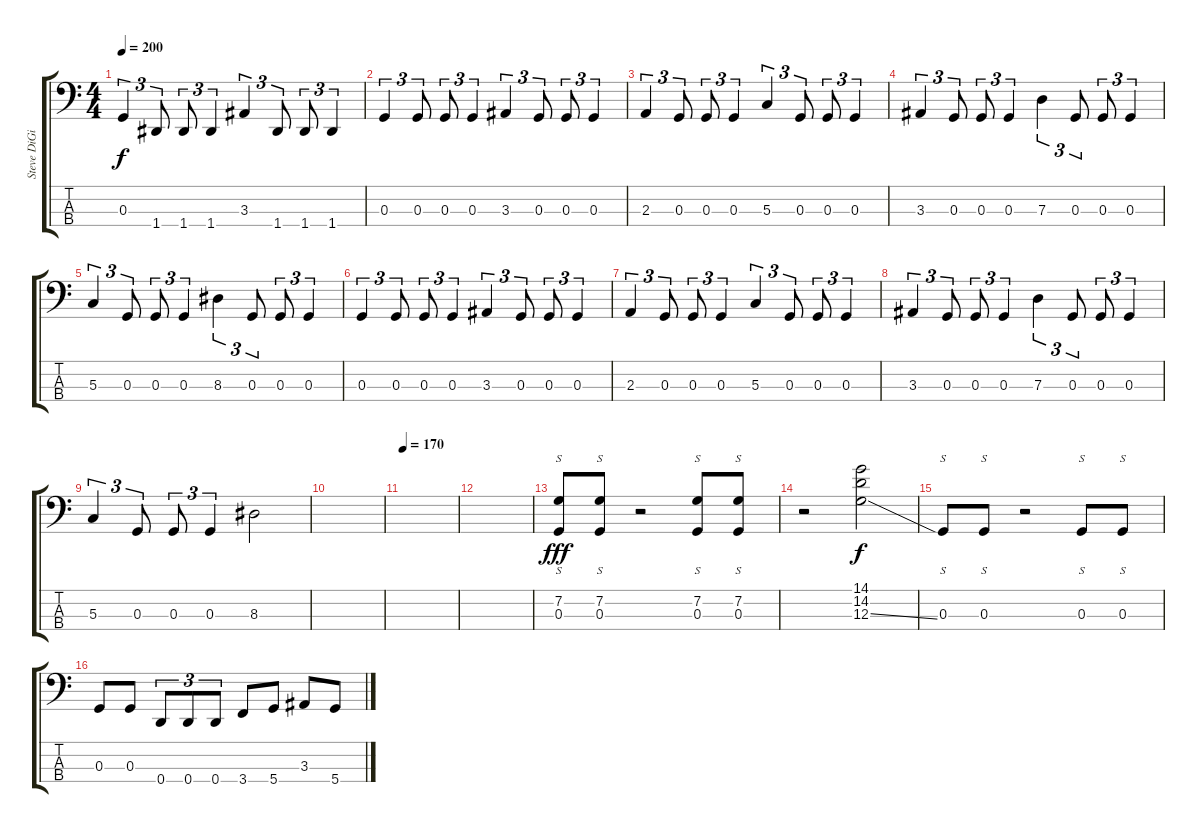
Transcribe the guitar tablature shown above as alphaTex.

\track ("Steve DiGiorgio" "Steve DiGi") {instrument fretlessbass}
\staff {score tabs}
\tuning (F2 C2 G1 D1) {hide}
\ts (4 4)
\tempo 200
\clef f4
\ks c
0.3.4{tu (3 2) dy f} 1.4.8{tu (3 2)} 1.4.8{tu (3 2)} 1.4.4{tu (3 2)} 3.3.4{tu (3 2)} 1.4.8{tu (3 2)} 1.4.8{tu (3 2)} 1.4.4{tu (3 2)} |
0.3.4{tu (3 2)} 0.3.8{tu (3 2)} 0.3.8{tu (3 2)} 0.3.4{tu (3 2)} 3.3.4{tu (3 2)} 0.3.8{tu (3 2)} 0.3.8{tu (3 2)} 0.3.4{tu (3 2)} |
2.3.4{tu (3 2)} 0.3.8{tu (3 2)} 0.3.8{tu (3 2)} 0.3.4{tu (3 2)} 5.3.4{tu (3 2)} 0.3.8{tu (3 2)} 0.3.8{tu (3 2)} 0.3.4{tu (3 2)} |
3.3.4{tu (3 2)} 0.3.8{tu (3 2)} 0.3.8{tu (3 2)} 0.3.4{tu (3 2)} 7.3.4{tu (3 2)} 0.3.8{tu (3 2)} 0.3.8{tu (3 2)} 0.3.4{tu (3 2)} |
5.3.4{tu (3 2)} 0.3.8{tu (3 2)} 0.3.8{tu (3 2)} 0.3.4{tu (3 2)} 8.3.4{tu (3 2)} 0.3.8{tu (3 2)} 0.3.8{tu (3 2)} 0.3.4{tu (3 2)} |
0.3.4{tu (3 2)} 0.3.8{tu (3 2)} 0.3.8{tu (3 2)} 0.3.4{tu (3 2)} 3.3.4{tu (3 2)} 0.3.8{tu (3 2)} 0.3.8{tu (3 2)} 0.3.4{tu (3 2)} |
2.3.4{tu (3 2)} 0.3.8{tu (3 2)} 0.3.8{tu (3 2)} 0.3.4{tu (3 2)} 5.3.4{tu (3 2)} 0.3.8{tu (3 2)} 0.3.8{tu (3 2)} 0.3.4{tu (3 2)} |
3.3.4{tu (3 2)} 0.3.8{tu (3 2)} 0.3.8{tu (3 2)} 0.3.4{tu (3 2)} 7.3.4{tu (3 2)} 0.3.8{tu (3 2)} 0.3.8{tu (3 2)} 0.3.4{tu (3 2)} |
5.3.4{tu (3 2)} 0.3.8{tu (3 2)} 0.3.8{tu (3 2)} 0.3.4{tu (3 2)} 8.3.2 |
|
\tempo 170
|
|
(7.2 0.3).8{s dy fff} (7.2 0.3).8{s} r.2 (7.2 0.3).8{s} (7.2 0.3).8{s} |
r.2 (14.1 14.2 12.3{ss}).2{dy f} |
0.3.8{s} 0.3.8{s} r.2 0.3.8{s} 0.3.8{s} |
0.3.8 0.3.8 0.4.8{tu (3 2)} 0.4.8{tu (3 2)} 0.4.8{tu (3 2)} 3.4.8 5.4.8 3.3.8 5.4.8
